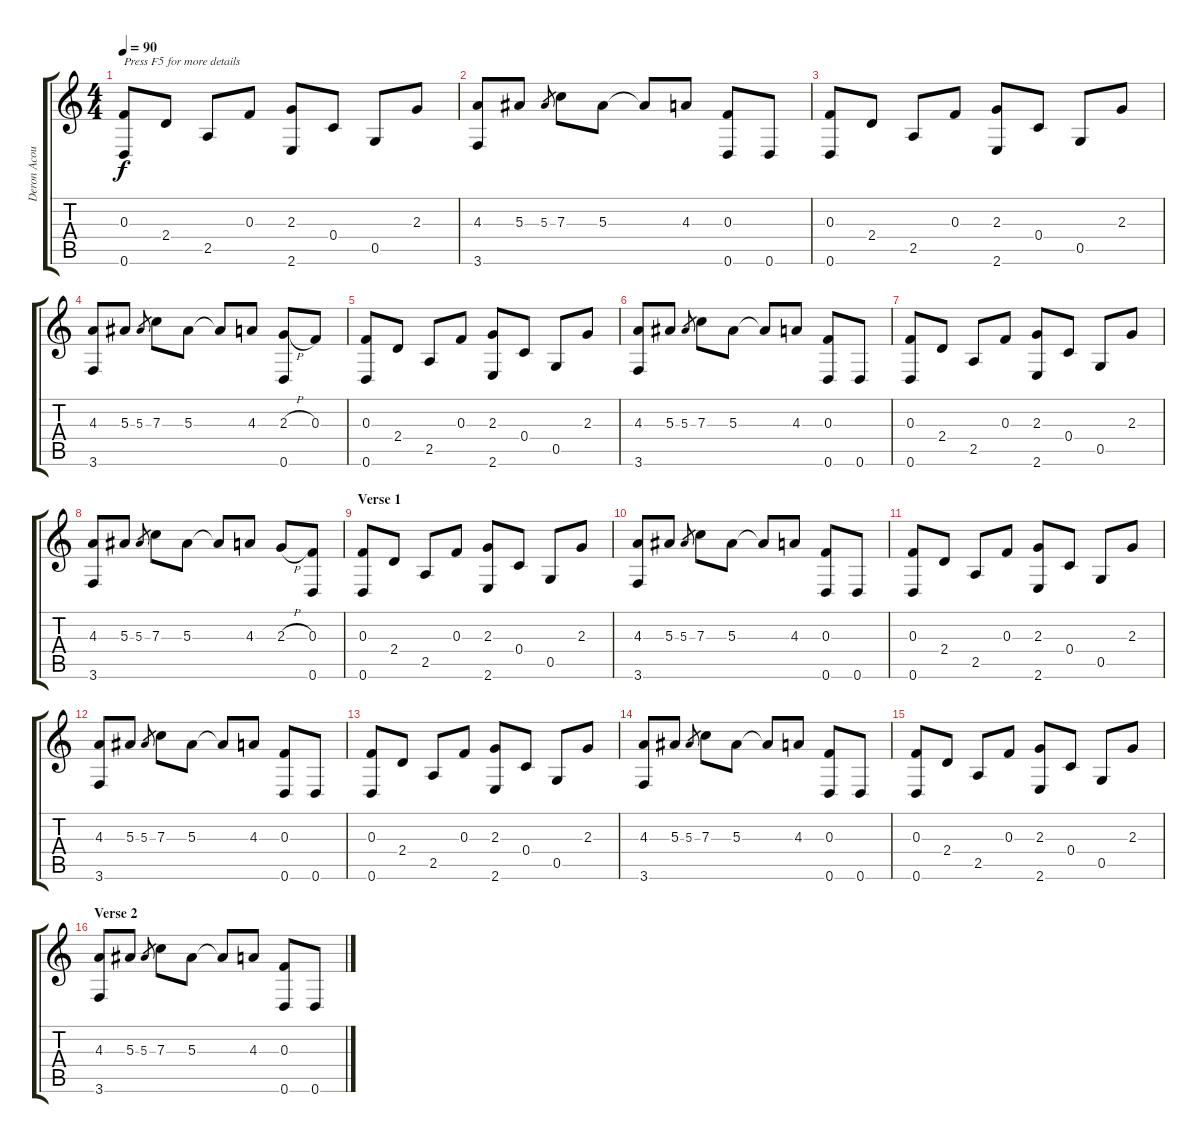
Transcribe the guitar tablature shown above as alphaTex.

\track ("Deron Acoustic" "Deron Acou") {instrument acousticguitarsteel}
\staff {score tabs}
\tuning (D4 A3 F3 C3 G2 D2) {hide}
\ts (4 4)
\tempo 90
\clef g2
\ks c
(0.3 0.6).8{txt "Press F5 for more details" dy f instrument acousticguitarsteel} 2.4.8 2.5.8 0.3.8 (2.3 2.6).8 0.4.8 0.5.8 2.3.8 |
(4.3 3.6).8 5.3.8 5.3.8{gr} 7.3.8 5.3.8 5.3{t}.8 4.3.8 (0.3 0.6).8 0.6.8 |
(0.3 0.6).8 2.4.8 2.5.8 0.3.8 (2.3 2.6).8 0.4.8 0.5.8 2.3.8 |
(4.3 3.6).8 5.3.8 5.3.8{gr} 7.3.8 5.3.8 5.3{t}.8 4.3.8 (2.3{h} 0.6).8 0.3.8 |
(0.3 0.6).8 2.4.8 2.5.8 0.3.8 (2.3 2.6).8 0.4.8 0.5.8 2.3.8 |
(4.3 3.6).8 5.3.8 5.3.8{gr} 7.3.8 5.3.8 5.3{t}.8 4.3.8 (0.3 0.6).8 0.6.8 |
(0.3 0.6).8 2.4.8 2.5.8 0.3.8 (2.3 2.6).8 0.4.8 0.5.8 2.3.8 |
(4.3 3.6).8 5.3.8 5.3.8{gr} 7.3.8 5.3.8 5.3{t}.8 4.3.8 2.3{h}.8 (0.3 0.6).8 |
\section ("" "Verse 1 ")
(0.3 0.6).8 2.4.8 2.5.8 0.3.8 (2.3 2.6).8 0.4.8 0.5.8 2.3.8 |
(4.3 3.6).8 5.3.8 5.3.8{gr} 7.3.8 5.3.8 5.3{t}.8 4.3.8 (0.3 0.6).8 0.6.8 |
(0.3 0.6).8 2.4.8 2.5.8 0.3.8 (2.3 2.6).8 0.4.8 0.5.8 2.3.8 |
(4.3 3.6).8 5.3.8 5.3.8{gr} 7.3.8 5.3.8 5.3{t}.8 4.3.8 (0.3 0.6).8 0.6.8 |
(0.3 0.6).8 2.4.8 2.5.8 0.3.8 (2.3 2.6).8 0.4.8 0.5.8 2.3.8 |
(4.3 3.6).8 5.3.8 5.3.8{gr} 7.3.8 5.3.8 5.3{t}.8 4.3.8 (0.3 0.6).8 0.6.8 |
(0.3 0.6).8 2.4.8 2.5.8 0.3.8 (2.3 2.6).8 0.4.8 0.5.8 2.3.8 |
\section ("" "Verse 2 ")
(4.3 3.6).8 5.3.8 5.3.8{gr} 7.3.8 5.3.8 5.3{t}.8 4.3.8 (0.3 0.6).8 0.6.8
